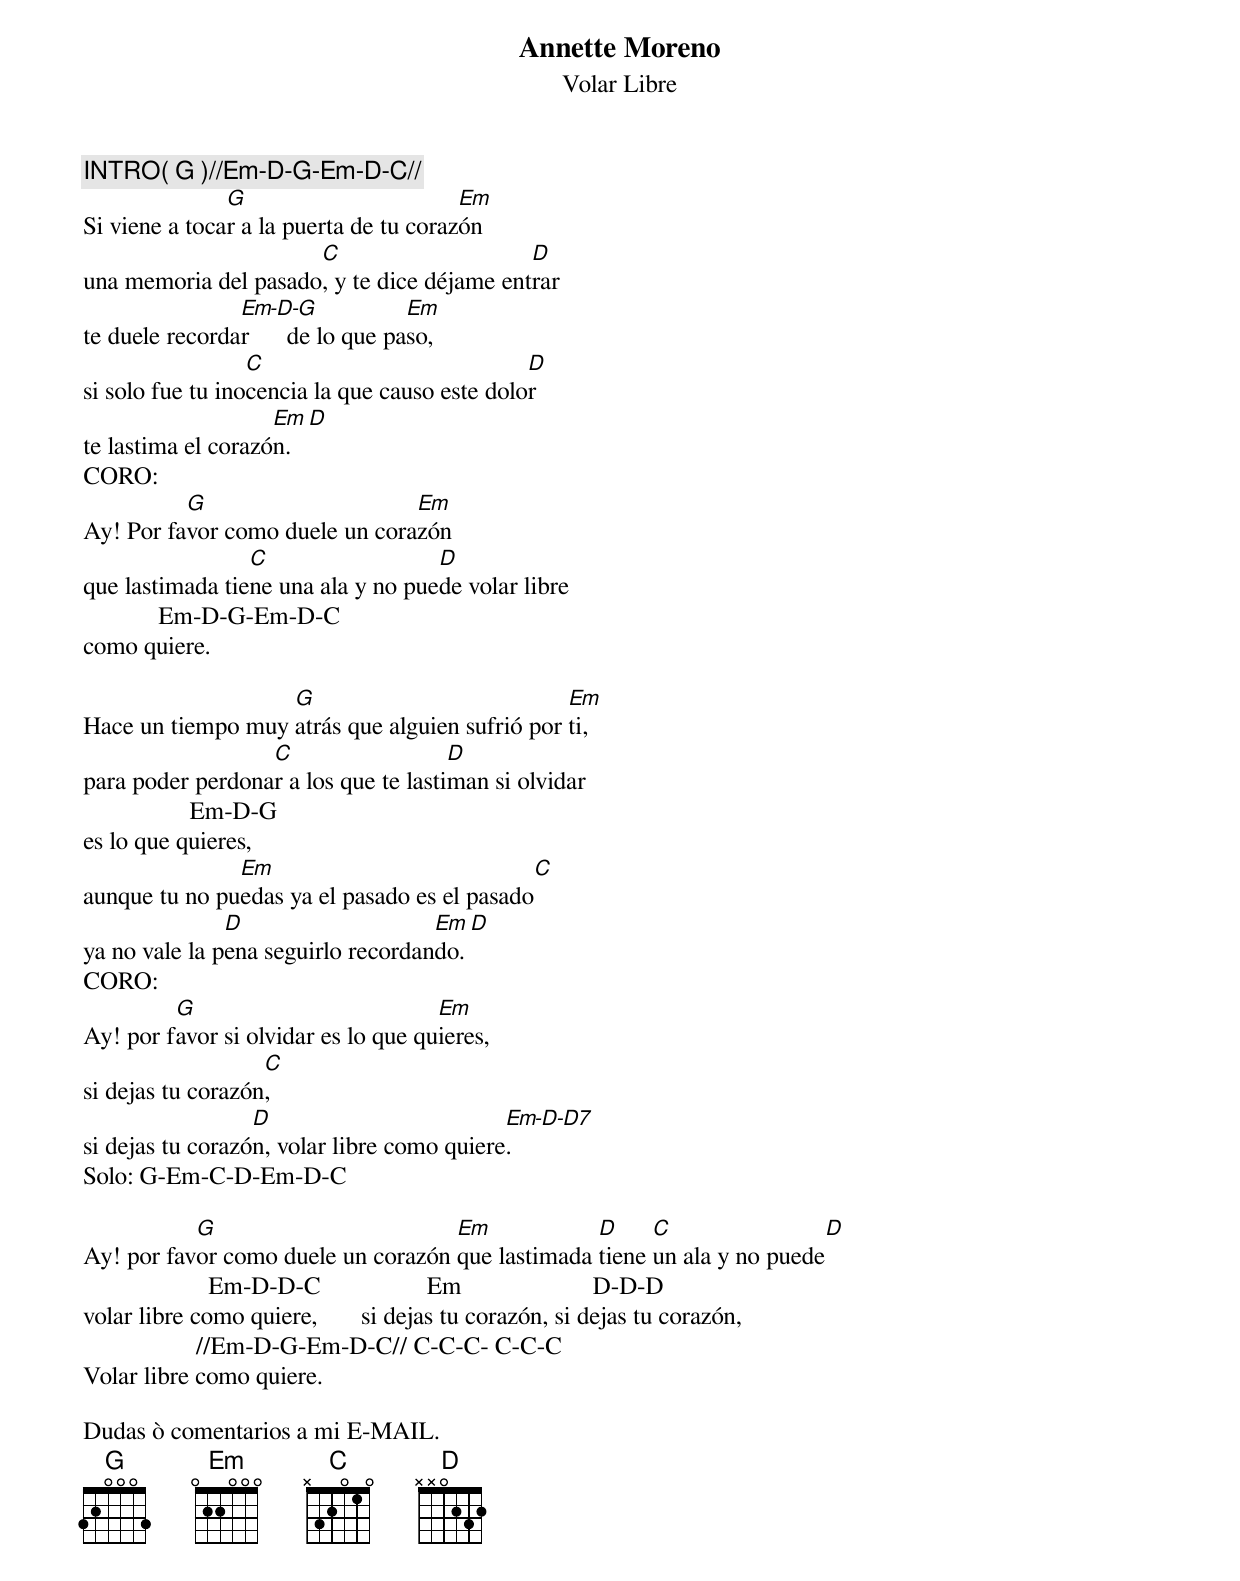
Annette Moreno
Volar Libre
INTRO( G )//Em-D-G-Em-D-C//
               G                        Em
Si viene a tocar a la puerta de tu corazón
                      C                     D
una memoria del pasado, y te dice déjame entrar
                Em-D-G             Em
te duele recordar      de lo que paso,
                  C                            D
si solo fue tu inocencia la que causo este dolor
                    Em D
te lastima el corazón.
CORO:
          G                     Em
Ay! Por favor como duele un corazón
                 C                  D
que lastimada tiene una ala y no puede volar libre
            Em-D-G-Em-D-C
como quiere.

                   G                            Em
Hace un tiempo muy atrás que alguien sufrió por ti,
                  C                   D
para poder perdonar a los que te lastiman si olvidar
                 Em-D-G
es lo que quieres,
               Em                            C
aunque tu no puedas ya el pasado es el pasado
               D                    Em D
ya no vale la pena seguirlo recordando.
CORO:
         G                           Em
Ay! por favor si olvidar es lo que quieres,
                   C
si dejas tu corazón,
                  D                         Em-D-D7
si dejas tu corazón, volar libre como quiere.
Solo: G-Em-C-D-Em-D-C

           G                        Em            D     C                D
Ay! por favor como duele un corazón que lastimada tiene un ala y no puede
                    Em-D-D-C                 Em                     D-D-D
volar libre como quiere,       si dejas tu corazón, si dejas tu corazón,
                  //Em-D-G-Em-D-C// C-C-C- C-C-C
Volar libre como quiere.

Dudas ò comentarios a mi E-MAIL.
